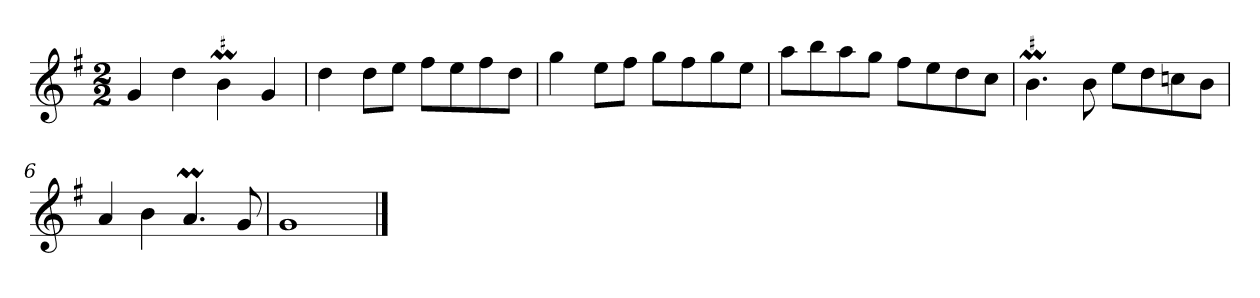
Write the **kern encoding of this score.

**kern
*part1
*staff1
*clefG2
*k[f#]
*G:
*M2/2
*MM120
=1
4g
4dd
!LO:MOR:acc=#
4bM
4g
=2
4dd
8dd\L
8ee\J
8ff#\L
8ee\
8ff#\
8dd\J
=3
4gg
8ee\L
8ff#\J
8gg\L
8ff#\
8gg\
8ee\J
=4
8aa\L
8bb\
8aa\
8gg\J
8ff#\L
8ee\
8dd\
8cc\J
=5
!LO:MOR:acc=#
4.bM
8b
8ee\L
8dd\
8ccn\
8b\J
=6
4a
4b
4.aM
8g
=7
1g
==
*-
